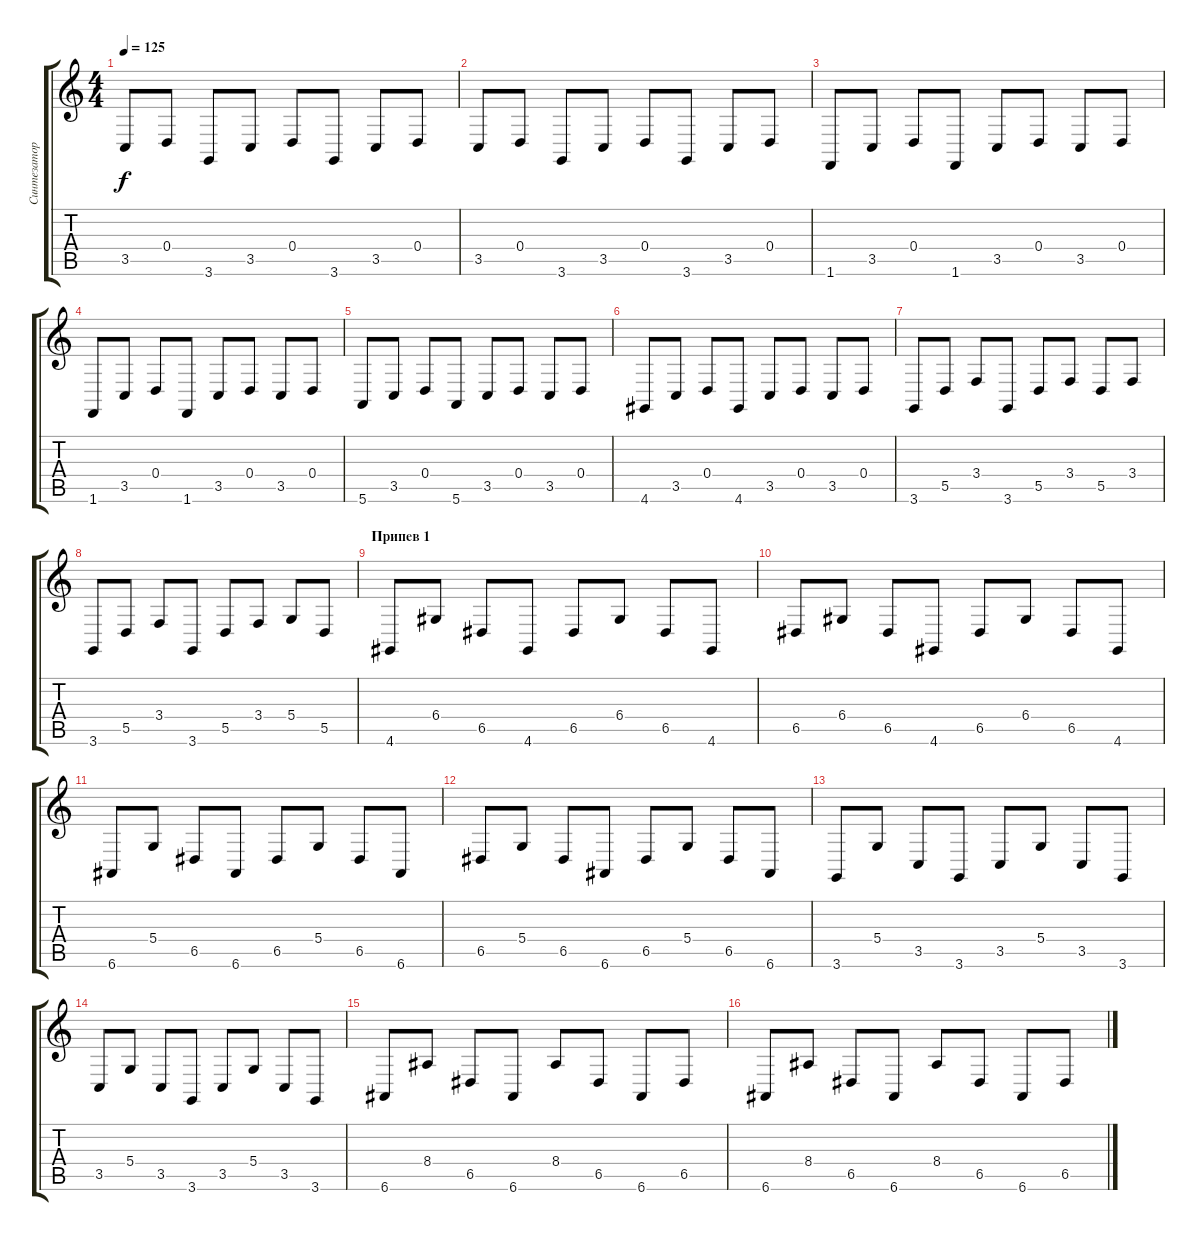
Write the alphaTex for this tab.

\track ("Синтезатор" "Синтезатор") {instrument pad3polysynth}
\staff {score tabs}
\tuning (E4 B3 G3 D3 A2 E2) {hide}
\ts (4 4)
\tempo 125
\clef g2
\ks c
3.5.8{dy f volume 12} 0.4.8 3.6.8 3.5.8 0.4.8 3.6.8 3.5.8 0.4.8 |
3.5.8 0.4.8 3.6.8 3.5.8 0.4.8 3.6.8 3.5.8 0.4.8 |
1.6.8 3.5.8 0.4.8 1.6.8 3.5.8 0.4.8 3.5.8 0.4.8 |
1.6.8 3.5.8 0.4.8 1.6.8 3.5.8 0.4.8 3.5.8 0.4.8 |
5.6.8 3.5.8 0.4.8 5.6.8 3.5.8 0.4.8 3.5.8 0.4.8 |
4.6.8 3.5.8 0.4.8 4.6.8 3.5.8 0.4.8 3.5.8 0.4.8 |
3.6.8{volume 14} 5.5.8 3.4.8 3.6.8 5.5.8 3.4.8 5.5.8 3.4.8 |
3.6.8 5.5.8 3.4.8 3.6.8 5.5.8 3.4.8 5.4.8 5.5.8 |
\section ("" "Припев 1")
4.6.8{volume 10} 6.4.8 6.5.8 4.6.8 6.5.8 6.4.8 6.5.8 4.6.8 |
6.5.8 6.4.8 6.5.8 4.6.8 6.5.8 6.4.8 6.5.8 4.6.8 |
6.6.8 5.4.8 6.5.8 6.6.8 6.5.8 5.4.8 6.5.8 6.6.8 |
6.5.8 5.4.8 6.5.8 6.6.8 6.5.8 5.4.8 6.5.8 6.6.8 |
3.6.8 5.4.8 3.5.8 3.6.8 3.5.8 5.4.8 3.5.8 3.6.8 |
3.5.8 5.4.8 3.5.8 3.6.8 3.5.8 5.4.8 3.5.8 3.6.8 |
6.6.8 8.4.8 6.5.8 6.6.8 8.4.8 6.5.8 6.6.8 6.5.8 |
6.6.8 8.4.8 6.5.8 6.6.8 8.4.8 6.5.8 6.6.8 6.5.8
